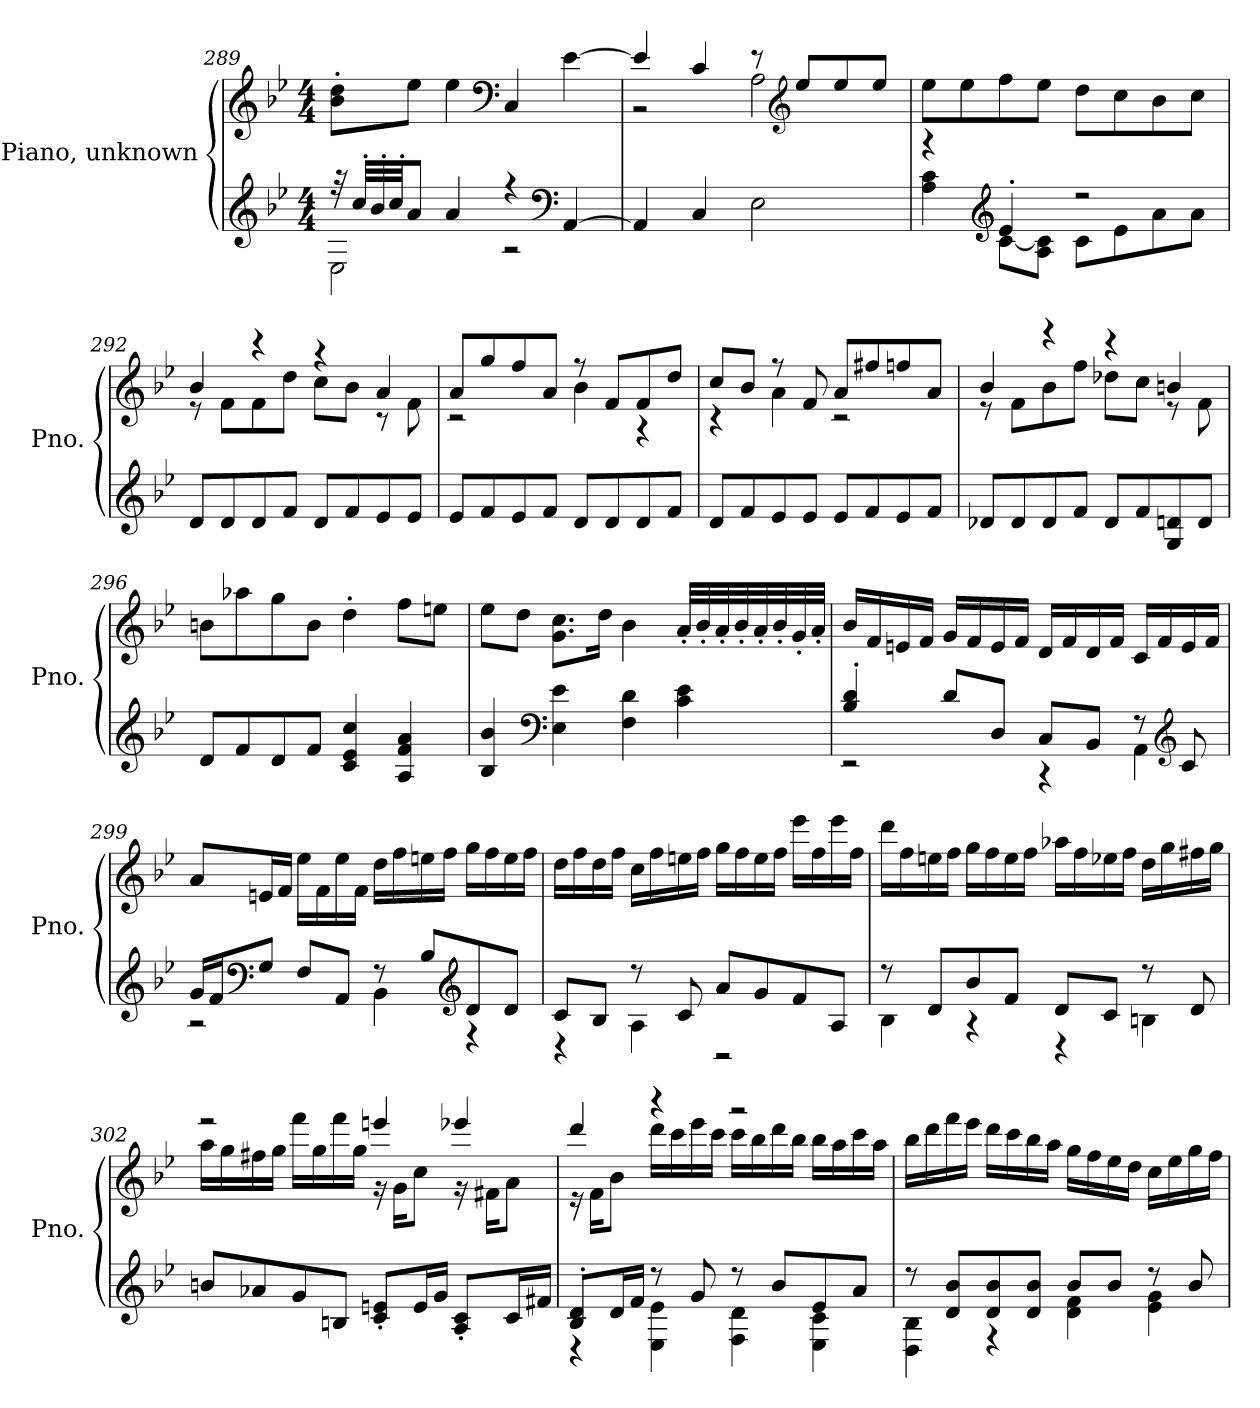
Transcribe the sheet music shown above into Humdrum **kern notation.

**kern	**kern
*part1	*part1
*staff2	*staff1
*I"Piano, unknown	*
*I'Pno.	*
*clefG2	*clefG2
*k[b-e-]	*k[b-e-]
*M4/4	*M4/4
=289	=289
*^	*
32r	2E-\	8b-\' 8dd\'L
32cc'/LLL	.	.
32b-'/	.	.
32cc'/JJ	.	.
8a/J	.	8ee-\J
4a/	.	4ee-\
*	*	*clefF4
4r	2r	4C/
*clefF4	*	*
[4AA/	.	[4e-\
*v	*v	*
=290	=290
*	*^
4AA/]	4e-/]	2r
4C/	4c/	.
2E-\	8r	2A\
*	*clefG2	*
.	8ee-/L	.
.	8ee-/	.
.	8ee-/J	.
*	*v	*v
!!LO:LB:g=z
=291	=291
*^	*
4r	4A\ 4c\	8ee-\L
.	.	8ee-\
*clefG2	*	*
4e-'/	[8c\L	8ff\
.	8A\ 8c\]J	8ee-\J
2r	8c\L	8dd\L
.	8e-\	8cc\
.	8a\	8b-\
.	8a\J	8cc\J
*v	*v	*
=292	=292
*	*^
8d/L	4b-/	8r
8d/	.	8f\L
8d/	4r	8f\
8f/J	.	8dd\J
8d/L	4r	8cc\L
8f/	.	8b-\J
8e-/	4a/	8r
8e-/J	.	8f\
=293	=293	=293
8e-/L	8a/L	2r
8f/	8gg/	.
8e-/	8ff/	.
8f/J	8a/J	.
8d/L	8r	4b-\
8d/	8f/L	.
8d/	8f/	4r
8f/J	8dd/J	.
=294	=294	=294
8d/L	8cc/L	4r
8f/	8b-/J	.
8e-/	8r	4a\
8e-/J	8f/	.
8e-/L	8a/L	2r
8f/	8ff#X/	.
8e-/	8ffn/	.
8f/J	8a/J	.
!!LO:LB:g=z	!!
=295	=295	=295
8d-X/L	4b-/	8r
8d-/	.	8f\L
8d-/	4r	8b-\
8f/J	.	8ff\J
8d-/L	4r	8dd-X\L
8f/	.	8cc\J
8G/ 8dn/	4bn/	8r
8d/J	.	8f\
*	*v	*v
=296	=296
8d/L	8bn\L
8f/	8aa-X\
8d/	8gg\
8f/J	8b\J
4c/ 4e-/ 4cc/	4dd'\
4A/ 4f/ 4a/	8ff\L
.	8een\J
=297	=297
4B-/ 4b-/	8ee-\L
.	8dd\J
*clefF4	*
4E-\ 4e-\	8.g\ 8.cc\L
.	16dd\Jk
4F\ 4d\	4b-\
4c\ 4e-\	32a'/LLL
.	32b-'/
.	32a'/
.	32b-'/
.	32a'/
.	32b-'/
.	32g'/
.	32a'/JJJ
!!LO:LB:g=z
=298	=298
*^	*
4B-/' 4d/'	2r	16b-/LL
.	.	16f/
.	.	16en/
.	.	16f/JJ
8d/L	.	16g/LL
.	.	16f/
8D/J	.	16e/
.	.	16f/JJ
8C/L	4r	16d/LL
.	.	16f/
8BB-/J	.	16d/
.	.	16f/JJ
8r	4AA\	16c/LL
.	.	16f/
*clefG2	*	*
8c/	.	16e/
.	.	16f/JJ
=299	=299	=299
16g/LL	2r	8a/L
16f/J	.	.
*clefF4	*	*
8G/J	.	16en/L
.	.	16f/JJ
8F/L	.	16ee-\LL
.	.	16f\
8AA/J	.	16ee-\
.	.	16f\JJ
8r	4BB-\	16dd\LL
.	.	16ff\
8B-/L	.	16een\
.	.	16ff\JJ
*clefG2	*	*
8d/	4r	16gg\LL
.	.	16ff\
8d/J	.	16ee\
.	.	16ff\JJ
!!LO:PB:g=z
=300	=300	=300
8c/L	4r	16dd\LL
.	.	16ff\
8B-/J	.	16dd\
.	.	16ff\JJ
8r	4A\	16cc\LL
.	.	16ff\
8c/	.	16een\
.	.	16ff\JJ
8a/L	2r	16gg\LL
.	.	16ff\
8g/	.	16ee\
.	.	16ff\JJ
8f/	.	16eee-\LL
.	.	16ff\
8A/J	.	16eee-\
.	.	16ff\JJ
=301	=301	=301
8r	4B-\	16ddd\LL
.	.	16ff\
8d/L	.	16een\
.	.	16ff\JJ
8b-/	4r	16gg\LL
.	.	16ff\
8f/J	.	16ee\
.	.	16ff\JJ
8d/L	4r	16aa-X\LL
.	.	16ff\
8c/J	.	16ee-X\
.	.	16ff\JJ
8r	4Bn\	16dd\LL
.	.	16gg\
8d/	.	16ff#X\
.	.	16gg\JJ
*v	*v	*
!!LO:LB:g=z
=302	=302
*	*^
8bn/L	2r	16aa\LL
.	.	16gg\
8a-X/	.	16ff#X\
.	.	16gg\JJ
8g/	.	16fff\LL
.	.	16gg\
8Bn/J	.	16fff\
.	.	16gg\JJ
8c/' 8en/'L	4eeen/	16r
.	.	16g\KL
16e/L	.	8cc\J
16g/JJ	.	.
8A/' 8c/'L	4eee-X/	16r
.	.	16f#X\KL
16c/L	.	8a\J
16f#X/JJ	.	.
=303	=303	=303
*^	*	*
8B-/' 8d/'L	4r	4ddd/	16r
.	.	.	16f\KL
16d/L	.	.	8b-\J
16f/JJ	.	.	.
8r	4E-\ 4e-\	4r	16ddd\LL
.	.	.	16ccc\
8g/	.	.	16eee-\
.	.	.	16ccc\JJ
8r	4F\ 4d\	2r	16ccc\LL
.	.	.	16bb-\
8b-/L	.	.	16ddd\
.	.	.	16bb-\JJ
8e-/	4E-\ 4c\	.	16bb-\LL
.	.	.	16aa\
8a/J	.	.	16ccc\
.	.	.	16aa\JJ
*	*	*v	*v
!!LO:LB:g=z
=304	=304	=304
8r	4D\ 4B-\	16bb-\LL
.	.	16ddd\
8d/ 8b-/L	.	16fff\
.	.	16eee-\JJ
8d/ 8b-/	4r	16ddd\LL
.	.	16ccc\
8d/ 8b-/J	.	16bb-\
.	.	16aa\JJ
8b-/L	4d\ 4f\	16gg\LL
.	.	16ff\
8b-/J	.	16ee-\
.	.	16dd\JJ
8r	4e-\ 4g\	16cc\LL
.	.	16ee-\
8b-/	.	16gg\
.	.	16ff\JJ
*v	*v	*
=	=
*-	*-
